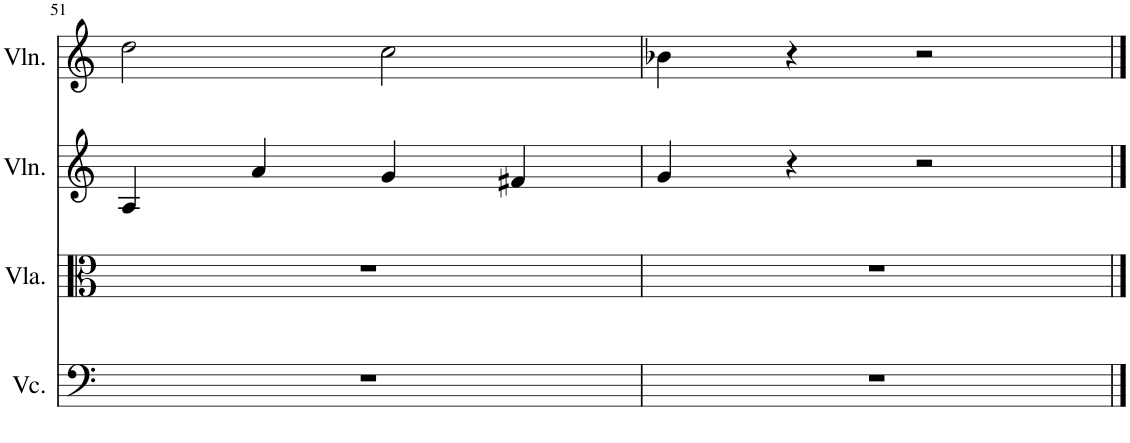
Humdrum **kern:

**kern	**kern	**kern	**kern
*part4	*part3	*part2	*part1
*staff4	*staff3	*staff2	*staff1
*I"Violoncello	*I"Viola	*I"Violin	*I"Violin
*I'Vc.	*I'Vla.	*I'Vln.	*I'Vln.
!!LO:PB:g=z
*clefF4	*clefC3	*clefG2	*clefG2
*k[]	*k[]	*k[]	*k[]
*M4/4	*M4/4	*M4/4	*M4/4
=51	=51	=51	=51
1r	1r	4A/	2dd\
.	.	4a/	.
.	.	4g/	2cc\
.	.	4f#X/	.
=52	=52	=52	=52
1r	1r	4g/	4b-X\
.	.	4r	4r
.	.	2r	2r
==	==	==	==
*-	*-	*-	*-
